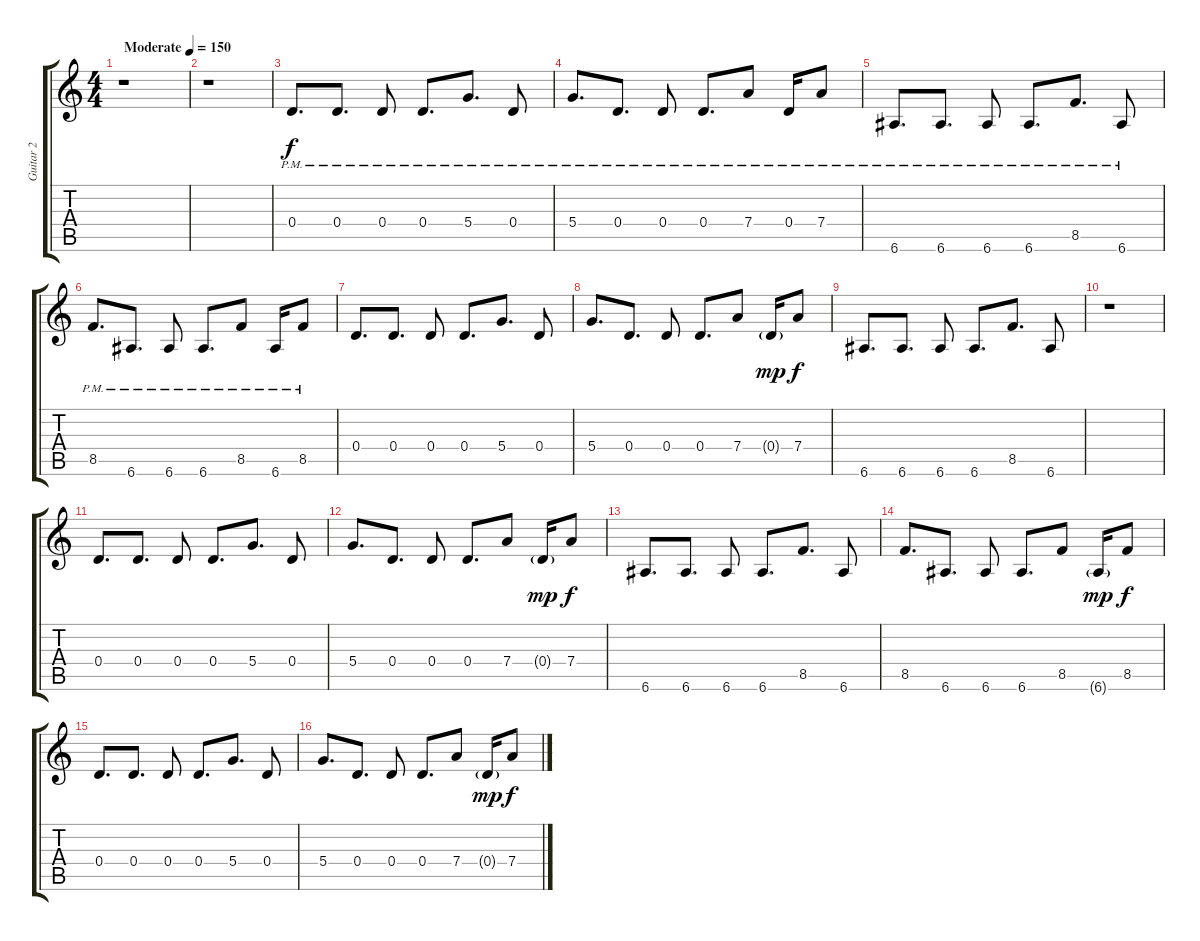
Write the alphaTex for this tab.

\track ("Guitar 2" "Guitar 2") {instrument distortionguitar}
\staff {score tabs}
\tuning (E4 B3 G3 D3 A2 E2) {hide}
\ts (4 4)
\tempo (150 "Moderate")
\clef g2
\ks c
r.1{dy f instrument distortionguitar} |
r.1 |
0.4{pm}.8{d} 0.4{pm}.8{d} 0.4{pm}.8 0.4{pm}.8{d} 5.4{pm}.8{d} 0.4{pm}.8 |
5.4{pm}.8{d} 0.4{pm}.8{d} 0.4{pm}.8 0.4{pm}.8{d} 7.4{pm}.8 0.4{pm}.16 7.4{pm}.8 |
6.6{pm}.8{d} 6.6{pm}.8{d} 6.6{pm}.8 6.6{pm}.8{d} 8.5{pm}.8{d} 6.6{pm}.8 |
8.5{pm}.8{d} 6.6{pm}.8{d} 6.6{pm}.8 6.6{pm}.8{d} 8.5{pm}.8 6.6{pm}.16 8.5{pm}.8 |
0.4.8{d} 0.4.8{d} 0.4.8 0.4.8{d} 5.4.8{d} 0.4.8 |
5.4.8{d} 0.4.8{d} 0.4.8 0.4.8{d} 7.4.8 0.4{g}.16{dy mp} 7.4.8{dy f} |
6.6.8{d} 6.6.8{d} 6.6.8 6.6.8{d} 8.5.8{d} 6.6.8 |
r.1 |
0.4.8{d} 0.4.8{d} 0.4.8 0.4.8{d} 5.4.8{d} 0.4.8 |
5.4.8{d} 0.4.8{d} 0.4.8 0.4.8{d} 7.4.8 0.4{g}.16{dy mp} 7.4.8{dy f} |
6.6.8{d} 6.6.8{d} 6.6.8 6.6.8{d} 8.5.8{d} 6.6.8 |
8.5.8{d} 6.6.8{d} 6.6.8 6.6.8{d} 8.5.8 6.6{g}.16{dy mp} 8.5.8{dy f} |
0.4.8{d} 0.4.8{d} 0.4.8 0.4.8{d} 5.4.8{d} 0.4.8 |
5.4.8{d} 0.4.8{d} 0.4.8 0.4.8{d} 7.4.8 0.4{g}.16{dy mp} 7.4.8{dy f}
